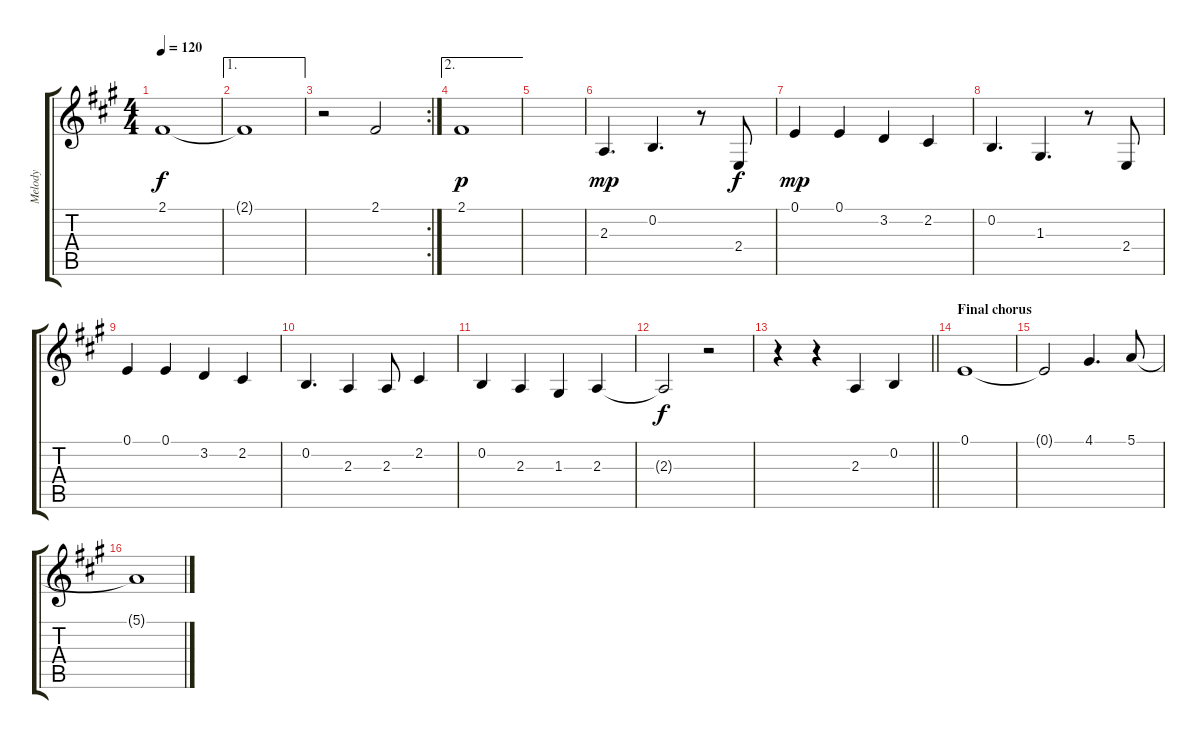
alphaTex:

\track ("Melody" "Melody") {instrument harmonica}
\staff {score tabs}
\tuning (E4 B3 G3 D3 A2 E2) {hide}
\ts (4 4)
\tempo 120
\clef g2
\ks a
2.1{t}.1{dy f volume 0} |
\ae 1
2.1{t}.1 |
\rc 2
r.2{volume 16} 2.1.2 |
\ae 2
2.1.1{dy p} |
|
2.3.4{d dy mp} 0.2.4{d} r.8 2.4.8{dy f} |
0.1.4{dy mp} 0.1.4 3.2.4 2.2.4 |
0.2.4{d} 1.3.4{d} r.8 2.4.8 |
0.1.4 0.1.4 3.2.4 2.2.4 |
0.2.4{d} 2.3.4 2.3.8 2.2.4 |
0.2.4 2.3.4 1.3.4 2.3.4 |
2.3{t}.2{dy f} r.2 |
\barLineRight lightlight
r.4 r.4 2.3.4 0.2.4 |
\section ("" "Final chorus")
0.1.1 |
0.1{t}.2 4.1.4{d} 5.1.8 |
5.1{t}.1
